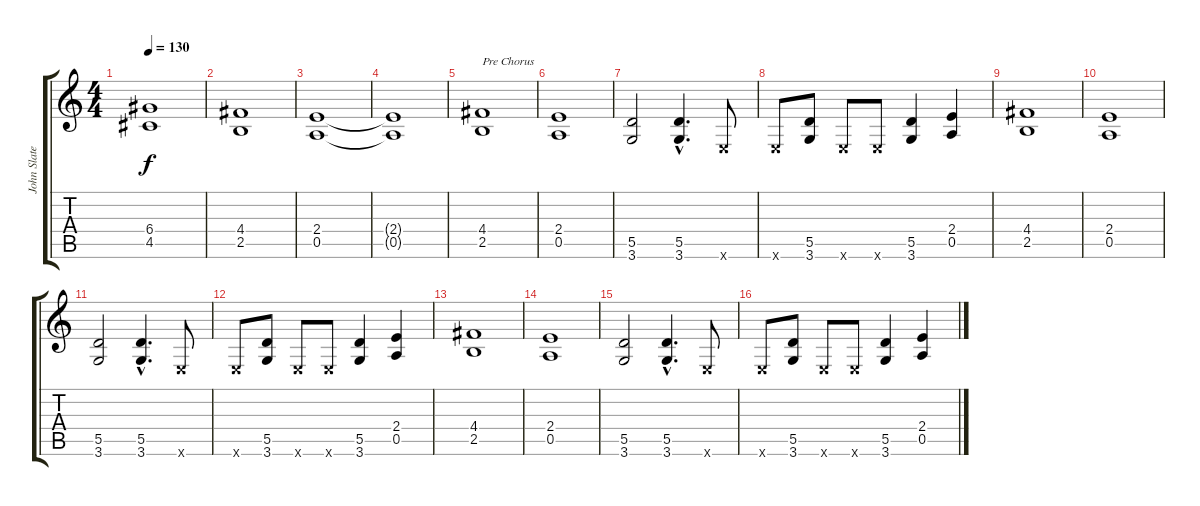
\track ("John Slater" "John Slate") {instrument acousticguitarsteel}
\staff {score tabs}
\tuning (E4 B3 G3 D3 A2 E2) {hide}
\ts (4 4)
\tempo 130
\clef g2
\ks c
(6.4 4.5).1{dy f instrument distortionguitar} |
(4.4 2.5).1 |
(2.4 0.5).1 |
(2.4{t} 0.5{t}).1 |
(4.4 2.5).1{txt "Pre Chorus" instrument distortionguitar} |
(2.4 0.5).1 |
(5.5 3.6).2 (5.5{hac} 3.6{hac}).4{d} 0.6{x}.8 |
0.6{x}.8 (5.5 3.6).8 0.6{x}.8 0.6{x}.8 (5.5 3.6).4 (2.4 0.5).4 |
(4.4 2.5).1{instrument distortionguitar} |
(2.4 0.5).1 |
(5.5 3.6).2 (5.5{hac} 3.6{hac}).4{d} 0.6{x}.8 |
0.6{x}.8 (5.5 3.6).8 0.6{x}.8 0.6{x}.8 (5.5 3.6).4 (2.4 0.5).4 |
(4.4 2.5).1{instrument distortionguitar} |
(2.4 0.5).1 |
(5.5 3.6).2 (5.5{hac} 3.6{hac}).4{d} 0.6{x}.8 |
0.6{x}.8 (5.5 3.6).8 0.6{x}.8 0.6{x}.8 (5.5 3.6).4 (2.4 0.5).4
